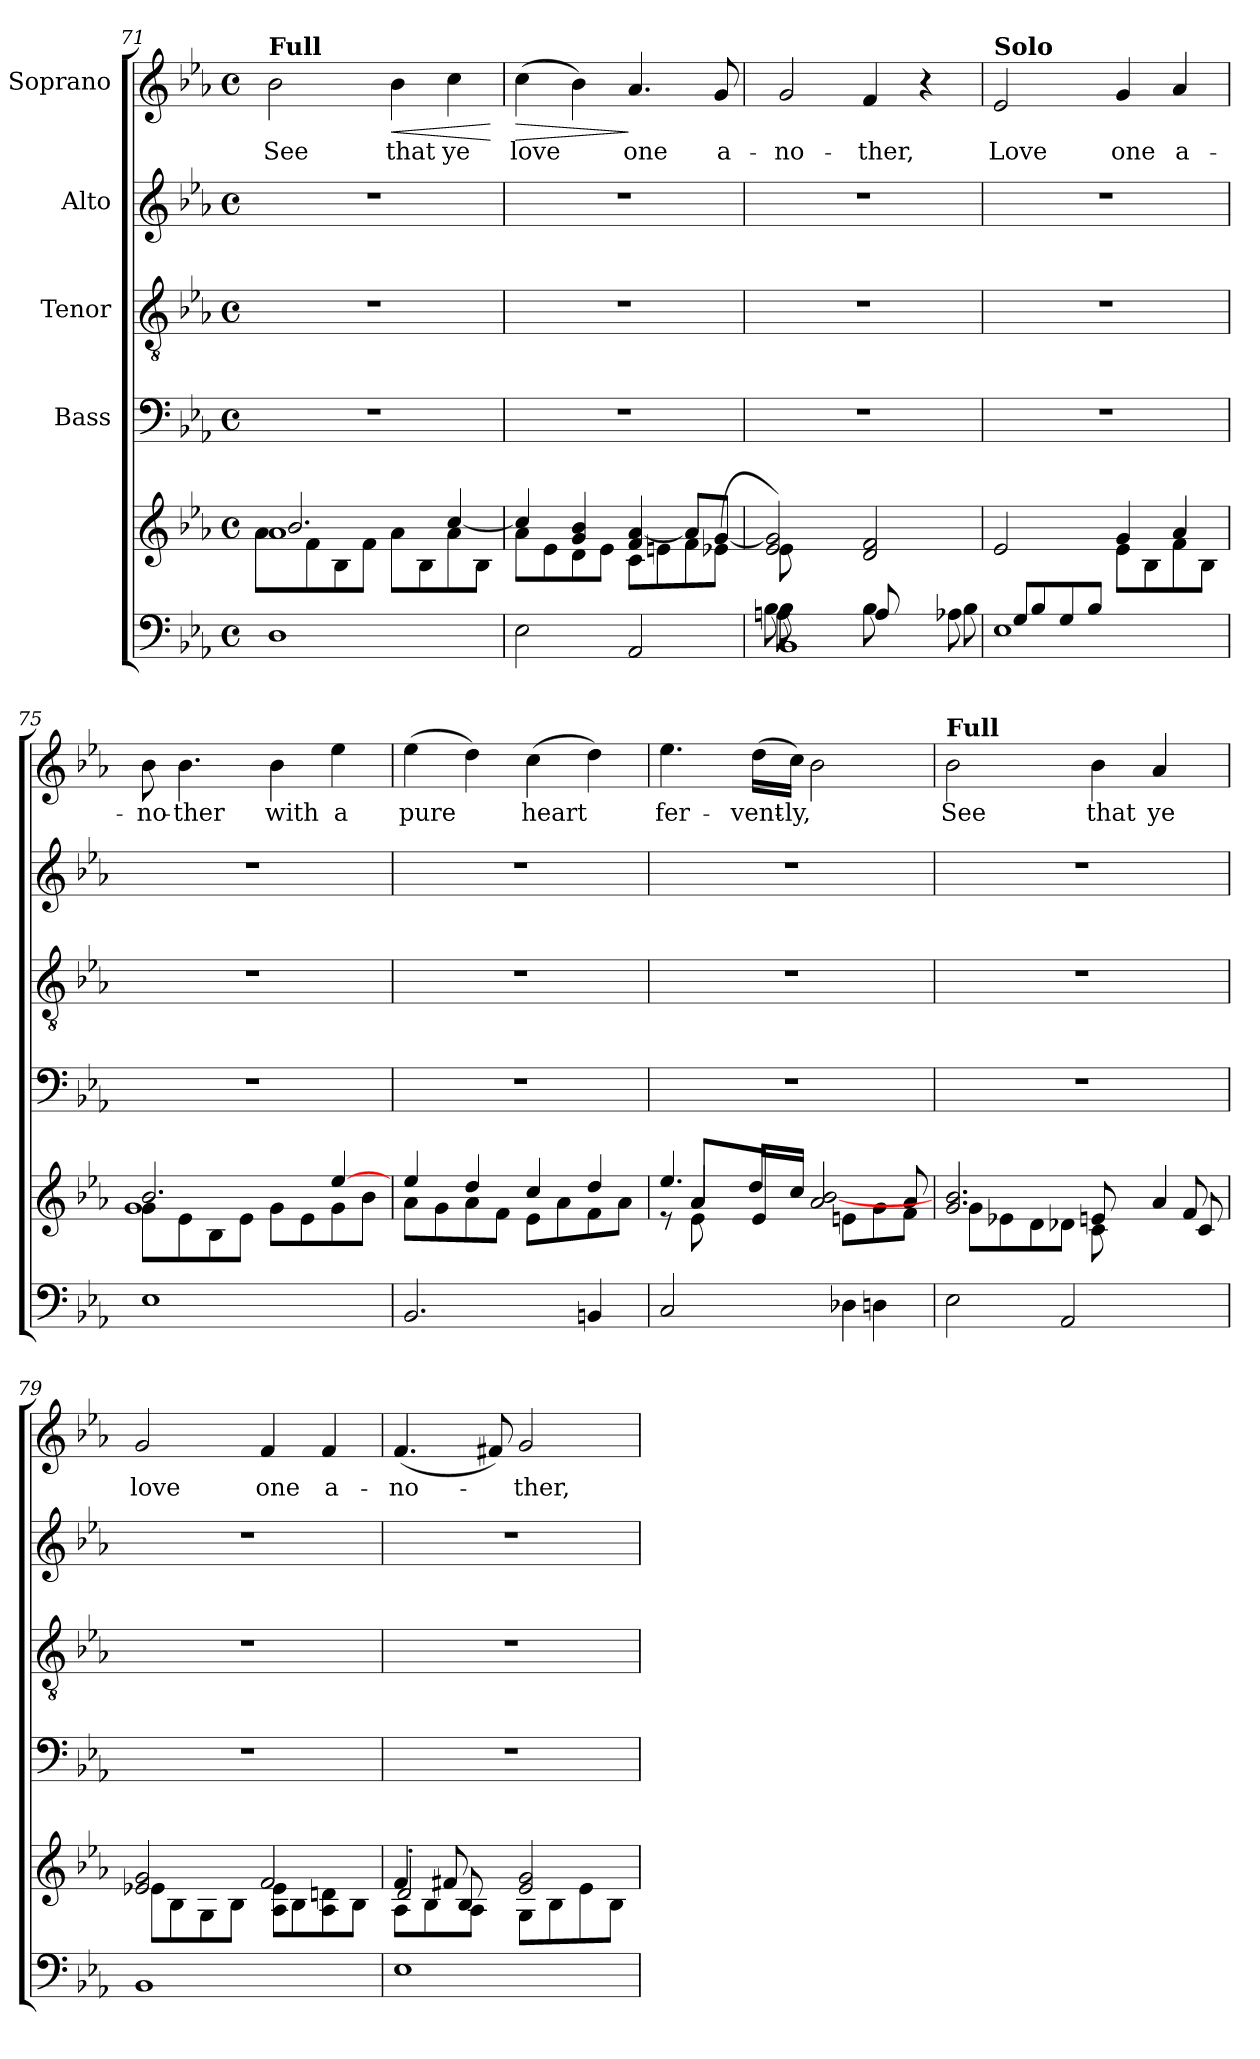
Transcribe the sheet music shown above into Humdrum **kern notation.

**kern	**kern	**kern	**kern	**kern	**kern	**text	**dynam
*part5	*part5	*part4	*part3	*part2	*part1	*part1	*part1
*staff6	*staff5	*staff4	*staff3	*staff2	*staff1	*staff1	*staff1
*	*	*I"Bass	*I"Tenor	*I"Alto	*I"Soprano	*	*
*clefF4	*clefG2	*clefF4	*clefGv2	*clefG2	*clefG2	*	*
*k[b-e-a-]	*k[b-e-a-]	*k[b-e-a-]	*k[b-e-a-]	*k[b-e-a-]	*k[b-e-a-]	*	*
*E-:	*E-:	*E-:	*E-:	*E-:	*E-:	*	*
*M4/4	*M4/4	*M4/4	*M4/4	*M4/4	*M4/4	*	*
*met(c)	*met(c)	*met(c)	*met(c)	*met(c)	*met(c)	*	*
=71	=71	=71	=71	=71	=71	=71	=71
*	*^	*	*	*	*	*	*
*	*	*^	*	*	*	*	*	*
!	!	!	!	!	!	!	!LO:TX:a:B:t=Full	!	!
!	!	!	!	!	!	!	!	!LO:LY:b	!
1D	1a-	2.b-/	8a-\L	1r	1r	1r	2b-\	See	.
.	.	.	8f\	.	.	.	.	.	.
.	.	.	8B-\	.	.	.	.	.	.
.	.	.	8f\J	.	.	.	.	.	.
!	!	!	!	!	!	!	!	!LO:LY:b	!LO:HP:b
.	.	.	8a-\L	.	.	.	4b-\	that	<
.	.	.	8B-\	.	.	.	.	.	.
!	!	!	!	!	!	!	!	!LO:LY:b	!
.	.	[>4cc/	8a-\	.	.	.	4cc\	ye	.
.	.	.	8B-\J	.	.	.	.	.	.
*	*v	*v	*v	*	*	*	*	*	*
.	.	.	.	.	.	.	[
=72	=72	=72	=72	=72	=72	=72	=72
*	*^	*	*	*	*	*	*
!	!	!	!	!	!	!	!LO:LY:b	!LO:HP:b
2E-\	8a-\L	4cc/]	1r	1r	1r	(>4cc\	love	>
.	8e-\	.	.	.	.	.	.	.
.	8d\	4g/ 4b-/	.	.	.	4b-\)	.	.
.	8e-\J	.	.	.	.	.	.	.
!	!	!	!	!	!	!	!LO:LY:b	!
2AA-/	8c\L	4f/ [>4a-/	.	.	.	4.a-/	one	]
.	8en\	.	.	.	.	.	.	.
.	8f\	8a-/L]	.	.	.	.	.	.
!	!	!	!	!	!	!	!LO:LY:b	!
.	(<8e-X\J	[>8g/J	.	.	.	8g/	a-	.
=73	=73	=73	=73	=73	=73	=73	=73	=73
*^	*	*	*	*	*	*	*	*
*	*^	*	*	*	*	*	*	*	*
*	*	*^	*	*	*	*	*	*	*	*
!	!	!	!	!	!	!	!	!	!	!LO:LY:b	!
1BB-	8B-\	8An\	8B-\	8e-\	2e-/ 2g/])	1r	1r	1r	2g/	-no-	.
.	4.ryy	2..ryy	4.ryy	2..ryy	.	.	.	.	.	.	.
!	!	!	!	!	!	!	!	!	!	!LO:LY:b	!
.	8B-\	.	8A/	.	2d/ 2f/	.	.	.	4f/	-ther,	.
.	4ryy	.	4ryy	.	.	.	.	.	.	.	.
.	.	.	.	.	.	.	.	.	4r	.	.
.	8A-X\	.	8B-\	.	.	.	.	.	.	.	.
=74	=74	=74	=74	=74	=74	=74	=74	=74	=74	=74	=74
!	!	!	!	!	!	!	!	!	!LO:TX:a:B:t=Solo	!	!
!	!	!	!	!	!	!	!	!	!	!LO:LY:b	!
*	*v	*v	*v	*	*	*	*	*	*	*	*
1E-	8G/L	2e-/	2ryy	1r	1r	1r	2e-/	Love	.
.	8B-/	.	.	.	.	.	.	.	.
.	8G/	.	.	.	.	.	.	.	.
.	8B-/J	.	.	.	.	.	.	.	.
!	!	!	!	!	!	!	!	!LO:LY:b	!
.	2ryy	4g/	8e-\L	.	.	.	4g/	one	.
.	.	.	8B-\	.	.	.	.	.	.
!	!	!	!	!	!	!	!	!LO:LY:b	!
.	.	4a-/	8f\	.	.	.	4a-/	a-	.
.	.	.	8B-\J	.	.	.	.	.	.
*v	*v	*	*	*	*	*	*	*	*
!!LO:LB:g=z
=75	=75	=75	=75	=75	=75	=75	=75	=75
*	*	*^	*	*	*	*	*	*
!	!	!	!	!	!	!	!	!LO:LY:b	!
1E-	2.b-/	8g\L	1g	1r	1r	1r	8b-\	-no-	.
!	!	!	!	!	!	!	!	!LO:LY:b:rj	!
.	.	8e-\	.	.	.	.	4.b-\	-ther	.
.	.	8B-\	.	.	.	.	.	.	.
.	.	8e-\J	.	.	.	.	.	.	.
!	!	!	!	!	!	!	!	!LO:LY:b	!
.	.	8g\L	.	.	.	.	4b-\	with	.
.	.	8e-\	.	.	.	.	.	.	.
!	!	!	!	!	!	!	!	!LO:LY:b	!
.	[>4ee-/	8g\	.	.	.	.	4ee-\	a	.
.	.	8b-\J	.	.	.	.	.	.	.
*	*	*v	*v	*	*	*	*	*	*
=76	=76	=76	=76	=76	=76	=76	=76	=76
!	!	!	!	!	!	!	!LO:LY:b	!
2.BB-/	8a-\L	4ee-/	1r	1r	1r	(>4ee-\	pure	.
.	8g\	.	.	.	.	.	.	.
.	8a-\	4dd/	.	.	.	4dd\)	.	.
.	8f\J	.	.	.	.	.	.	.
!	!	!	!	!	!	!	!LO:LY:b	!
.	8e-\L	4cc/	.	.	.	(>4cc\	heart	.
.	8a-\	.	.	.	.	.	.	.
4BBn/	8f\	4dd/	.	.	.	4dd\)	.	.
.	8a-\J	.	.	.	.	.	.	.
=77	=77	=77	=77	=77	=77	=77	=77	=77
*^	*^	*^	*	*	*	*	*	*
!	!	!	!	!	!	!	!	!	!	!LO:LY:b	!
2C/	2.ryy	4.ee-/	8re	8ryy	8ryy	1r	1r	1r	4.ee-\	fer-	.
.	.	.	8e-\	8a-/L	4a-/	.	.	.	.	.	.
.	.	.	2.ryy	8ryy	.	.	.	.	.	.	.
!	!	!	!	!	!	!	!	!	!	!LO:LY:b	!
.	.	2ryy	.	8e-/J	16dd/LL	.	.	.	(>16dd\LL	-vent-	.
!	!	!	!	!	!	!	!	!	!	!LO:LY:b	!
.	.	.	.	.	16cc/JJ	.	.	.	16cc\JJ)	-ly,	.
8ryy	.	.	.	8ryy	2a-/ [>2b-/	.	.	.	2b-\	.	.
4D-X\	.	.	.	8en\L	.	.	.	.	.	.	.
.	4Dn\	.	.	8g\	.	.	.	.	.	.	.
8ryy	.	8a-/	.	8f\J	.	.	.	.	.	.	.
=78	=78	=78	=78	=78	=78	=78	=78	=78	=78	=78	=78
!	!	!	!	!	!	!	!	!	!LO:TX:a:B:t=Full	!	!
!	!	!	!	!	!	!	!	!	!	!LO:LY:b	!
2E-\	4.ryy	2.g/ 2.b-/	8g\L	2ryy	2..ryy	1r	1r	1r	2b-\	See	.
.	.	.	8e-X\	.	.	.	.	.	.	.	.
.	.	.	8d\	.	.	.	.	.	.	.	.
.	2AA-/	.	8d-X\J	.	.	.	.	.	.	.	.
!	!	!	!	!	!	!	!	!	!	!LO:LY:b	!
8ryy	.	.	8c\	8en/	.	.	.	.	4b-\	that	.
4.ryy	.	.	4.ryy	4ryy	.	.	.	.	.	.	.
!	!	!	!	!	!	!	!	!	!	!LO:LY:b	!
.	.	4a-/	.	.	.	.	.	.	4a-/	ye	.
.	8ryy	.	.	8f/	8c/	.	.	.	.	.	.
=79	=79	=79	=79	=79	=79	=79	=79	=79	=79	=79	=79
!	!	!	!	!	!	!	!	!	!	!LO:LY:b	!
*v	*v	*	*	*	*	*	*	*	*	*	*
*	*	*v	*v	*v	*	*	*	*	*	*
1BB-	2e-X/ 2g/	8e-\L	1r	1r	1r	2g/	love	.
.	.	8B-\	.	.	.	.	.	.
.	.	8G\	.	.	.	.	.	.
.	.	8B-\J	.	.	.	.	.	.
!	!	!	!	!	!	!	!LO:LY:b	!
.	2f/	8A-\ 8e-\L	.	.	.	4f/	one	.
.	.	8B-\	.	.	.	.	.	.
!	!	!	!	!	!	!	!LO:LY:b	!
.	.	8A-\ 8dn\	.	.	.	4f/	a-	.
.	.	8B-\J	.	.	.	.	.	.
!!LO:LB:g=z
=80	=80	=80	=80	=80	=80	=80	=80	=80
*	*^	*^	*	*	*	*	*	*
!	!	!	!	!	!	!	!	!	!LO:LY:b	!
1E-	4f/	8A-\L	2d'</	4ryy	1r	1r	1r	(<4.f/	-no-	.
.	.	8B-\	.	.	.	.	.	.	.	.
.	8B-/	8A-\J	.	8f#X/	.	.	.	.	.	.
.	2ryy	2ryy	.	8ryy	.	.	.	8f#X/)	.	.
!	!	!	!	!	!	!	!	!	!LO:LY:b	!
.	.	.	8G\L	2e-/ 2g/	.	.	.	2g/	-ther,	.
.	.	.	8B-\	.	.	.	.	.	.	.
.	.	.	8e-\	.	.	.	.	.	.	.
.	8ryy	8ryy	8B-\J	.	.	.	.	.	.	.
*	*v	*v	*v	*v	*	*	*	*	*	*
=	=	=	=	=	=	=	=
*-	*-	*-	*-	*-	*-	*-	*-
